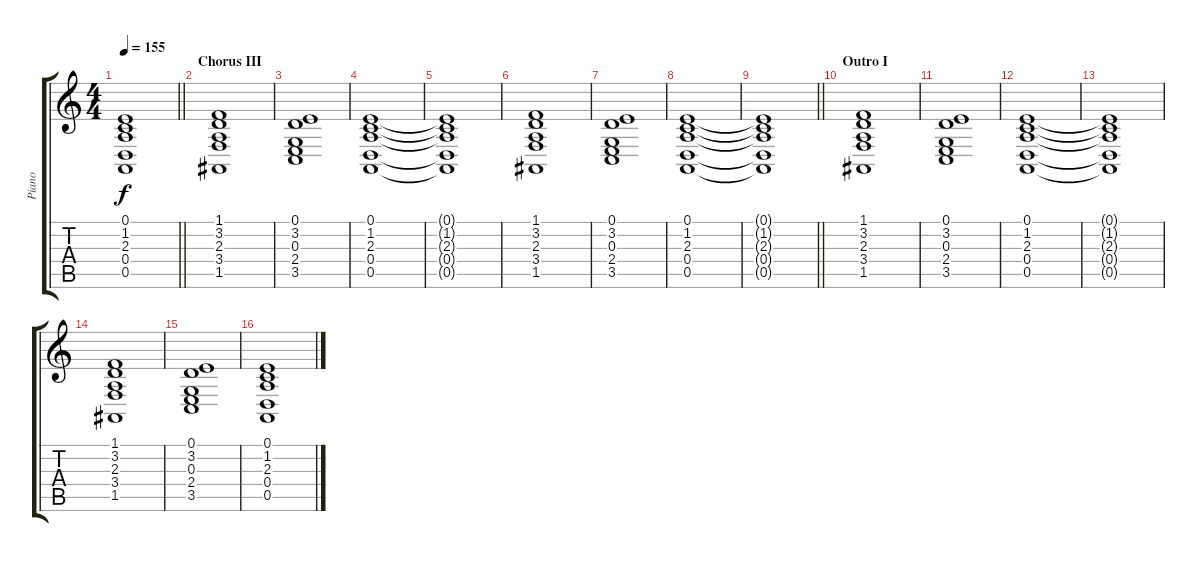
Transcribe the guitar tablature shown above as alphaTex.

\track ("Piano" "Piano") {instrument acousticgrandpiano}
\staff {score tabs}
\tuning (E4 B3 G3 D3 A2 E2) {hide}
\ts (4 4)
\tempo 155
\clef g2
\barLineRight lightlight
\ks c
(0.1{t} 1.2{t} 2.3{t} 0.4{t} 0.5{t}).1{dy f} |
\section ("" "Chorus III")
(1.1 3.2 2.3 3.4 1.5).1 |
(0.1 3.2 0.3 2.4 3.5).1 |
(0.1 1.2 2.3 0.4 0.5).1 |
(0.1{t} 1.2{t} 2.3{t} 0.4{t} 0.5{t}).1 |
(1.1 3.2 2.3 3.4 1.5).1 |
(0.1 3.2 0.3 2.4 3.5).1 |
(0.1 1.2 2.3 0.4 0.5).1 |
\barLineRight lightlight
(0.1{t} 1.2{t} 2.3{t} 0.4{t} 0.5{t}).1 |
\section ("" "Outro I")
(1.1 3.2 2.3 3.4 1.5).1 |
(0.1 3.2 0.3 2.4 3.5).1 |
(0.1 1.2 2.3 0.4 0.5).1 |
(0.1{t} 1.2{t} 2.3{t} 0.4{t} 0.5{t}).1 |
(1.1 3.2 2.3 3.4 1.5).1 |
(0.1 3.2 0.3 2.4 3.5).1 |
(0.1 1.2 2.3 0.4 0.5).1
